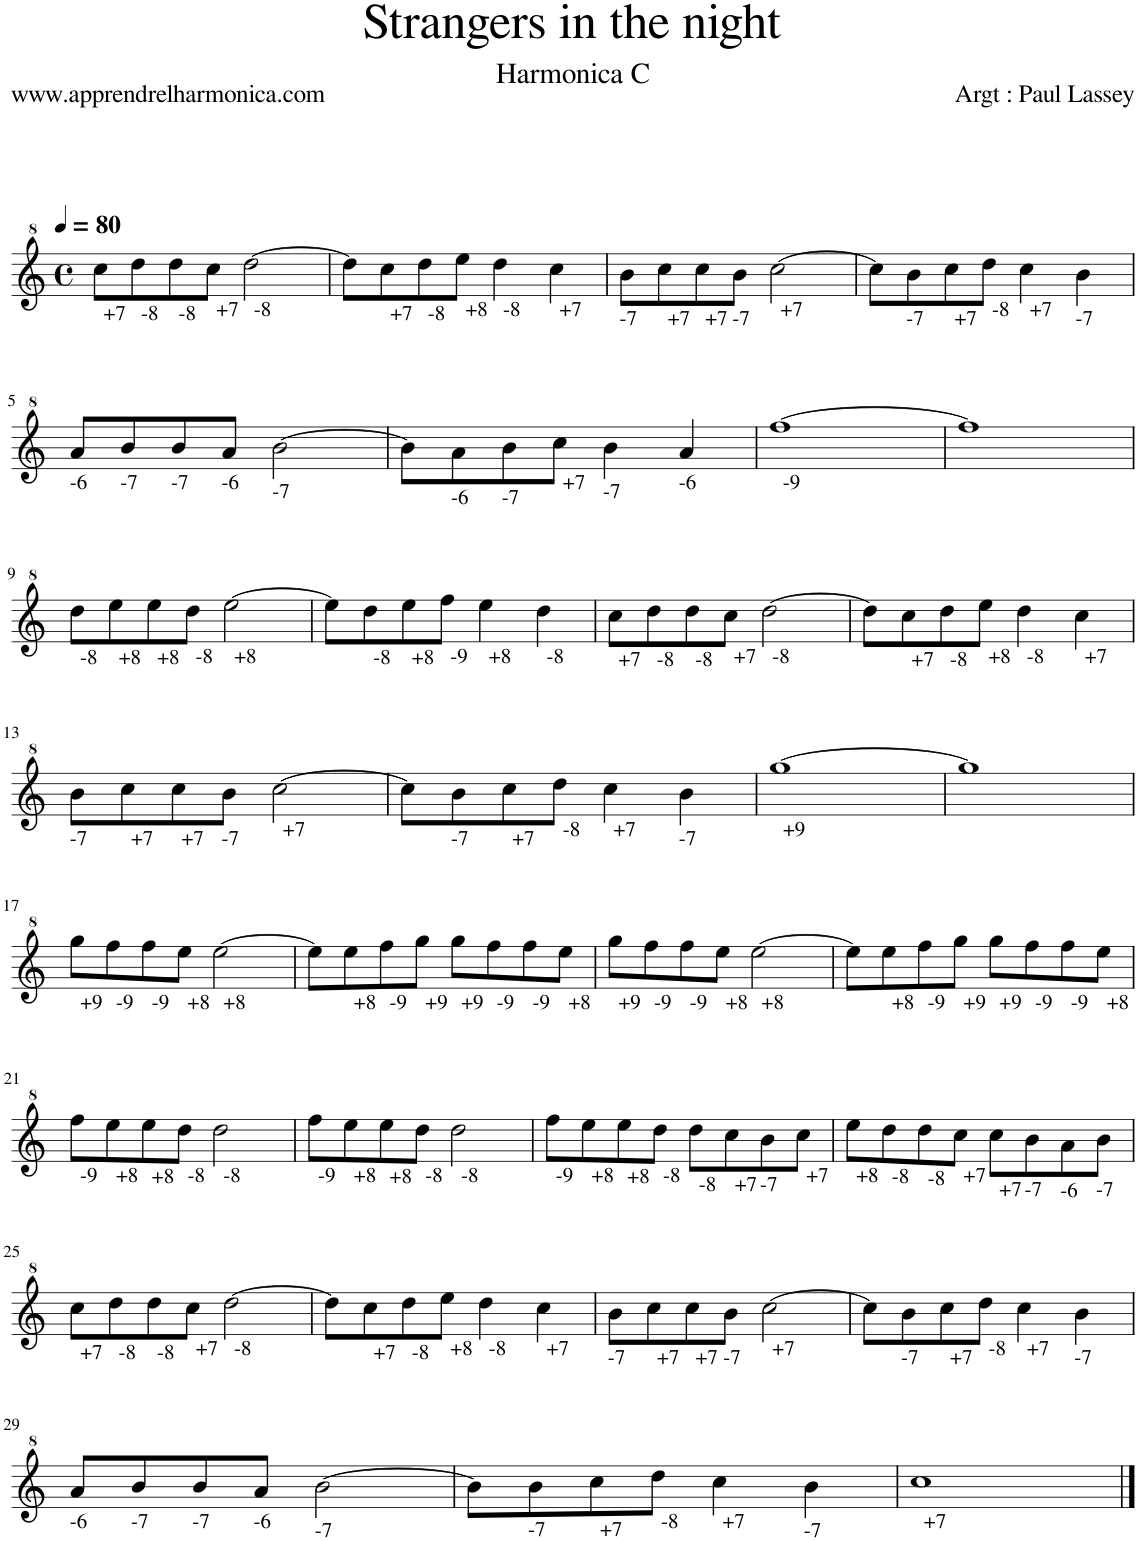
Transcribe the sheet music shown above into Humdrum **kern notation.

**kern
*part1
*staff1
*I"Violin
*I'Vln.
*clefG^2
*ITrd8c14
*k[]
*M4/4
*met(c)
*MM80
=1
!LO:TX:b:t=+7
8ccc\L
!LO:TX:b:t=-8
8ddd\
!LO:TX:b:t=-8
8ddd\
!LO:TX:b:t=+7
8ccc\J
!LO:TX:b:t=-8
[2ddd\
=2
8ddd\L]
!LO:TX:b:t=+7
8ccc\
!LO:TX:b:t=-8
8ddd\
!LO:TX:b:t=+8
8eee\J
!LO:TX:b:t=-8
4ddd\
!LO:TX:b:t=+7
4ccc\
=3
!LO:TX:b:t=-7
8bb\L
!LO:TX:b:t=+7
8ccc\
!LO:TX:b:t=+7
8ccc\
!LO:TX:b:t=-7
8bb\J
!LO:TX:b:t=+7
[2ccc\
=4
8ccc\L]
!LO:TX:b:t=-7
8bb\
!LO:TX:b:t=+7
8ccc\
!LO:TX:b:t=-8
8ddd\J
!LO:TX:b:t=+7
4ccc\
!LO:TX:b:t=-7
4bb\
!!LO:LB:g=z
=5
!LO:TX:b:t=-6
8aa/L
!LO:TX:b:t=-7
8bb/
!LO:TX:b:t=-7
8bb/
!LO:TX:b:t=-6
8aa/J
!LO:TX:b:t=-7
[2bb\
=6
8bb\L]
!LO:TX:b:t=-6
8aa\
!LO:TX:b:t=-7
8bb\
!LO:TX:b:t=+7
8ccc\J
!LO:TX:b:t=-7
4bb\
!LO:TX:b:t=-6
4aa/
=7
!LO:TX:b:t=-9
[1fff
=8
1fff]
!!LO:LB:g=z
=9
!LO:TX:b:t=-8
8ddd\L
!LO:TX:b:t=+8
8eee\
!LO:TX:b:t=+8
8eee\
!LO:TX:b:t=-8
8ddd\J
!LO:TX:b:t=+8
[2eee\
=10
8eee\L]
!LO:TX:b:t=-8
8ddd\
!LO:TX:b:t=+8
8eee\
!LO:TX:b:t=-9
8fff\J
!LO:TX:b:t=+8
4eee\
!LO:TX:b:t=-8
4ddd\
=11
!LO:TX:b:t=+7
8ccc\L
!LO:TX:b:t=-8
8ddd\
!LO:TX:b:t=-8
8ddd\
!LO:TX:b:t=+7
8ccc\J
!LO:TX:b:t=-8
[2ddd\
=12
8ddd\L]
!LO:TX:b:t=+7
8ccc\
!LO:TX:b:t=-8
8ddd\
!LO:TX:b:t=+8
8eee\J
!LO:TX:b:t=-8
4ddd\
!LO:TX:b:t=+7
4ccc\
!!LO:LB:g=z
=13
!LO:TX:b:t=-7
8bb\L
!LO:TX:b:t=+7
8ccc\
!LO:TX:b:t=+7
8ccc\
!LO:TX:b:t=-7
8bb\J
!LO:TX:b:t=+7
[2ccc\
=14
8ccc\L]
!LO:TX:b:t=-7
8bb\
!LO:TX:b:t=+7
8ccc\
!LO:TX:b:t=-8
8ddd\J
!LO:TX:b:t=+7
4ccc\
!LO:TX:b:t=-7
4bb\
=15
!LO:TX:b:t=+9
[1ggg
=16
1ggg]
!!LO:LB:g=z
=17
!LO:TX:b:t=+9
8ggg\L
!LO:TX:b:t=-9
8fff\
!LO:TX:b:t=-9
8fff\
!LO:TX:b:t=+8
8eee\J
!LO:TX:b:t=+8
[2eee\
=18
8eee\L]
!LO:TX:b:t=+8
8eee\
!LO:TX:b:t=-9
8fff\
!LO:TX:b:t=+9
8ggg\J
!LO:TX:b:t=+9
8ggg\L
!LO:TX:b:t=-9
8fff\
!LO:TX:b:t=-9
8fff\
!LO:TX:b:t=+8
8eee\J
=19
!LO:TX:b:t=+9
8ggg\L
!LO:TX:b:t=-9
8fff\
!LO:TX:b:t=-9
8fff\
!LO:TX:b:t=+8
8eee\J
!LO:TX:b:t=+8
[2eee\
=20
8eee\L]
!LO:TX:b:t=+8
8eee\
!LO:TX:b:t=-9
8fff\
!LO:TX:b:t=+9
8ggg\J
!LO:TX:b:t=+9
8ggg\L
!LO:TX:b:t=-9
8fff\
!LO:TX:b:t=-9
8fff\
!LO:TX:b:t=+8
8eee\J
!!LO:LB:g=z
=21
!LO:TX:b:t=-9
8fff\L
!LO:TX:b:t=+8
8eee\
!LO:TX:b:t=+8
8eee\
!LO:TX:b:t=-8
8ddd\J
!LO:TX:b:t=-8
2ddd\
=22
!LO:TX:b:t=-9
8fff\L
!LO:TX:b:t=+8
8eee\
!LO:TX:b:t=+8
8eee\
!LO:TX:b:t=-8
8ddd\J
!LO:TX:b:t=-8
2ddd\
=23
!LO:TX:b:t=-9
8fff\L
!LO:TX:b:t=+8
8eee\
!LO:TX:b:t=+8
8eee\
!LO:TX:b:t=-8
8ddd\J
!LO:TX:b:t=-8
8ddd\L
!LO:TX:b:t=+7
8ccc\
!LO:TX:b:t=-7
8bb\
!LO:TX:b:t=+7
8ccc\J
=24
!LO:TX:b:t=+8
8eee\L
!LO:TX:b:t=-8
8ddd\
!LO:TX:b:t=-8
8ddd\
!LO:TX:b:t=+7
8ccc\J
!LO:TX:b:t=+7
8ccc\L
!LO:TX:b:t=-7
8bb\
!LO:TX:b:t=-6
8aa\
!LO:TX:b:t=-7
8bb\J
!!LO:LB:g=z
=25
!LO:TX:b:t=+7
8ccc\L
!LO:TX:b:t=-8
8ddd\
!LO:TX:b:t=-8
8ddd\
!LO:TX:b:t=+7
8ccc\J
!LO:TX:b:t=-8
[2ddd\
=26
8ddd\L]
!LO:TX:b:t=+7
8ccc\
!LO:TX:b:t=-8
8ddd\
!LO:TX:b:t=+8
8eee\J
!LO:TX:b:t=-8
4ddd\
!LO:TX:b:t=+7
4ccc\
=27
!LO:TX:b:t=-7
8bb\L
!LO:TX:b:t=+7
8ccc\
!LO:TX:b:t=+7
8ccc\
!LO:TX:b:t=-7
8bb\J
!LO:TX:b:t=+7
[2ccc\
=28
8ccc\L]
!LO:TX:b:t=-7
8bb\
!LO:TX:b:t=+7
8ccc\
!LO:TX:b:t=-8
8ddd\J
!LO:TX:b:t=+7
4ccc\
!LO:TX:b:t=-7
4bb\
!!LO:LB:g=z
=29
!LO:TX:b:t=-6
8aa/L
!LO:TX:b:t=-7
8bb/
!LO:TX:b:t=-7
8bb/
!LO:TX:b:t=-6
8aa/J
!LO:TX:b:t=-7
[2bb\
=30
8bb\L]
!LO:TX:b:t=-7
8bb\
!LO:TX:b:t=+7
8ccc\
!LO:TX:b:t=-8
8ddd\J
!LO:TX:b:t=+7
4ccc\
!LO:TX:b:t=-7
4bb\
=31
!LO:TX:b:t=+7
1ccc
==
*-
